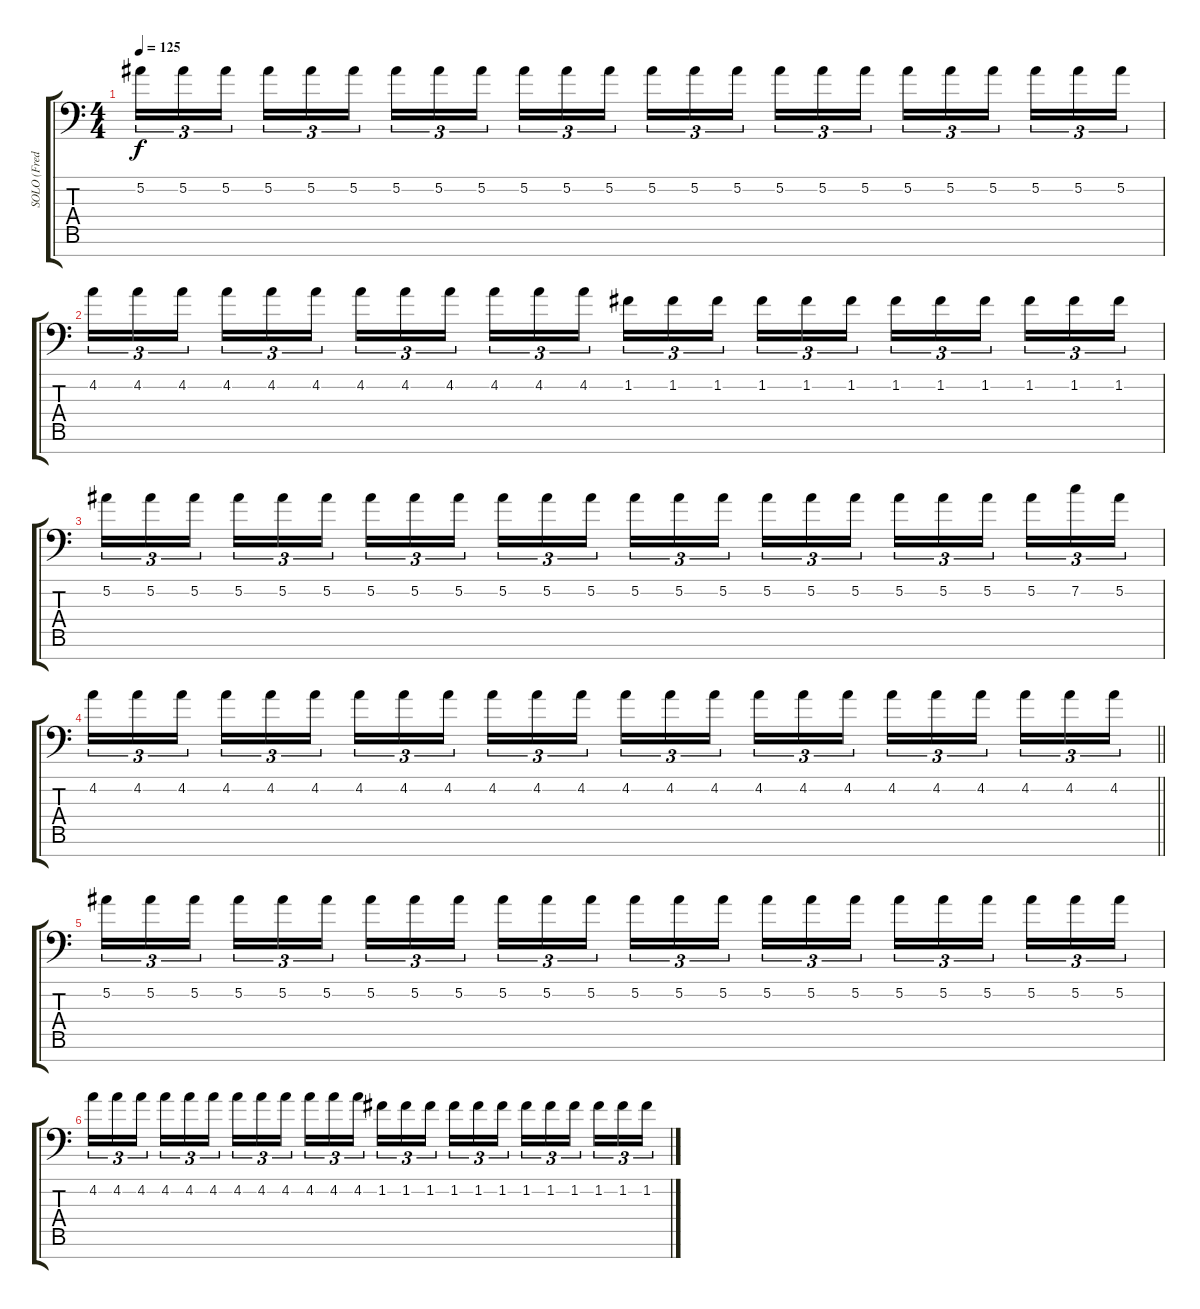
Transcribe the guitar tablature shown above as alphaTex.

\track ("SOLO (Fredrik Thordendal)" "SOLO (Fred") {instrument overdrivenguitar}
\staff {score tabs}
\tuning (Bb3 F3 Db3 Ab2 Eb2 Bb1 F1) {hide}
\ts (4 4)
\tempo 125
\clef f4
\ks c
5.2.16{tu (3 2) dy f volume 2} 5.2.16{tu (3 2)} 5.2.16{tu (3 2) beam splitsecondary} 5.2.16{tu (3 2)} 5.2.16{tu (3 2)} 5.2.16{tu (3 2)} 5.2.16{tu (3 2)} 5.2.16{tu (3 2)} 5.2.16{tu (3 2) beam splitsecondary} 5.2.16{tu (3 2)} 5.2.16{tu (3 2)} 5.2.16{tu (3 2)} 5.2.16{tu (3 2)} 5.2.16{tu (3 2)} 5.2.16{tu (3 2) beam splitsecondary} 5.2.16{tu (3 2)} 5.2.16{tu (3 2)} 5.2.16{tu (3 2)} 5.2.16{tu (3 2)} 5.2.16{tu (3 2)} 5.2.16{tu (3 2) beam splitsecondary} 5.2.16{tu (3 2)} 5.2.16{tu (3 2)} 5.2.16{tu (3 2)} |
4.2.16{tu (3 2)} 4.2.16{tu (3 2)} 4.2.16{tu (3 2) beam splitsecondary} 4.2.16{tu (3 2)} 4.2.16{tu (3 2)} 4.2.16{tu (3 2)} 4.2.16{tu (3 2)} 4.2.16{tu (3 2)} 4.2.16{tu (3 2) beam splitsecondary} 4.2.16{tu (3 2)} 4.2.16{tu (3 2)} 4.2.16{tu (3 2)} 1.2.16{tu (3 2)} 1.2.16{tu (3 2)} 1.2.16{tu (3 2) beam splitsecondary} 1.2.16{tu (3 2)} 1.2.16{tu (3 2)} 1.2.16{tu (3 2)} 1.2.16{tu (3 2)} 1.2.16{tu (3 2)} 1.2.16{tu (3 2) beam splitsecondary} 1.2.16{tu (3 2)} 1.2.16{tu (3 2)} 1.2.16{tu (3 2)} |
5.2.16{tu (3 2)} 5.2.16{tu (3 2)} 5.2.16{tu (3 2) beam splitsecondary} 5.2.16{tu (3 2)} 5.2.16{tu (3 2)} 5.2.16{tu (3 2)} 5.2.16{tu (3 2)} 5.2.16{tu (3 2)} 5.2.16{tu (3 2) beam splitsecondary} 5.2.16{tu (3 2)} 5.2.16{tu (3 2)} 5.2.16{tu (3 2)} 5.2.16{tu (3 2)} 5.2.16{tu (3 2)} 5.2.16{tu (3 2) beam splitsecondary} 5.2.16{tu (3 2)} 5.2.16{tu (3 2)} 5.2.16{tu (3 2)} 5.2.16{tu (3 2)} 5.2.16{tu (3 2)} 5.2.16{tu (3 2) beam splitsecondary} 5.2.16{tu (3 2)} 7.2.16{tu (3 2)} 5.2.16{tu (3 2)} |
\barLineRight lightlight
4.2.16{tu (3 2)} 4.2.16{tu (3 2)} 4.2.16{tu (3 2) beam splitsecondary} 4.2.16{tu (3 2)} 4.2.16{tu (3 2)} 4.2.16{tu (3 2)} 4.2.16{tu (3 2)} 4.2.16{tu (3 2)} 4.2.16{tu (3 2) beam splitsecondary} 4.2.16{tu (3 2)} 4.2.16{tu (3 2)} 4.2.16{tu (3 2)} 4.2.16{tu (3 2)} 4.2.16{tu (3 2)} 4.2.16{tu (3 2) beam splitsecondary} 4.2.16{tu (3 2)} 4.2.16{tu (3 2)} 4.2.16{tu (3 2)} 4.2.16{tu (3 2)} 4.2.16{tu (3 2)} 4.2.16{tu (3 2) beam splitsecondary} 4.2.16{tu (3 2)} 4.2.16{tu (3 2)} 4.2.16{tu (3 2)} |
5.2.16{tu (3 2) volume 1} 5.2.16{tu (3 2)} 5.2.16{tu (3 2) beam splitsecondary} 5.2.16{tu (3 2)} 5.2.16{tu (3 2)} 5.2.16{tu (3 2)} 5.2.16{tu (3 2)} 5.2.16{tu (3 2)} 5.2.16{tu (3 2) beam splitsecondary} 5.2.16{tu (3 2)} 5.2.16{tu (3 2)} 5.2.16{tu (3 2)} 5.2.16{tu (3 2)} 5.2.16{tu (3 2)} 5.2.16{tu (3 2) beam splitsecondary} 5.2.16{tu (3 2)} 5.2.16{tu (3 2)} 5.2.16{tu (3 2)} 5.2.16{tu (3 2)} 5.2.16{tu (3 2)} 5.2.16{tu (3 2) beam splitsecondary} 5.2.16{tu (3 2)} 5.2.16{tu (3 2)} 5.2.16{tu (3 2)} |
4.2.16{tu (3 2)} 4.2.16{tu (3 2)} 4.2.16{tu (3 2) beam splitsecondary} 4.2.16{tu (3 2)} 4.2.16{tu (3 2)} 4.2.16{tu (3 2)} 4.2.16{tu (3 2)} 4.2.16{tu (3 2)} 4.2.16{tu (3 2) beam splitsecondary} 4.2.16{tu (3 2)} 4.2.16{tu (3 2)} 4.2.16{tu (3 2)} 1.2.16{tu (3 2)} 1.2.16{tu (3 2)} 1.2.16{tu (3 2) beam splitsecondary} 1.2.16{tu (3 2)} 1.2.16{tu (3 2)} 1.2.16{tu (3 2)} 1.2.16{tu (3 2)} 1.2.16{tu (3 2)} 1.2.16{tu (3 2) beam splitsecondary} 1.2.16{tu (3 2)} 1.2.16{tu (3 2)} 1.2.16{tu (3 2)}
